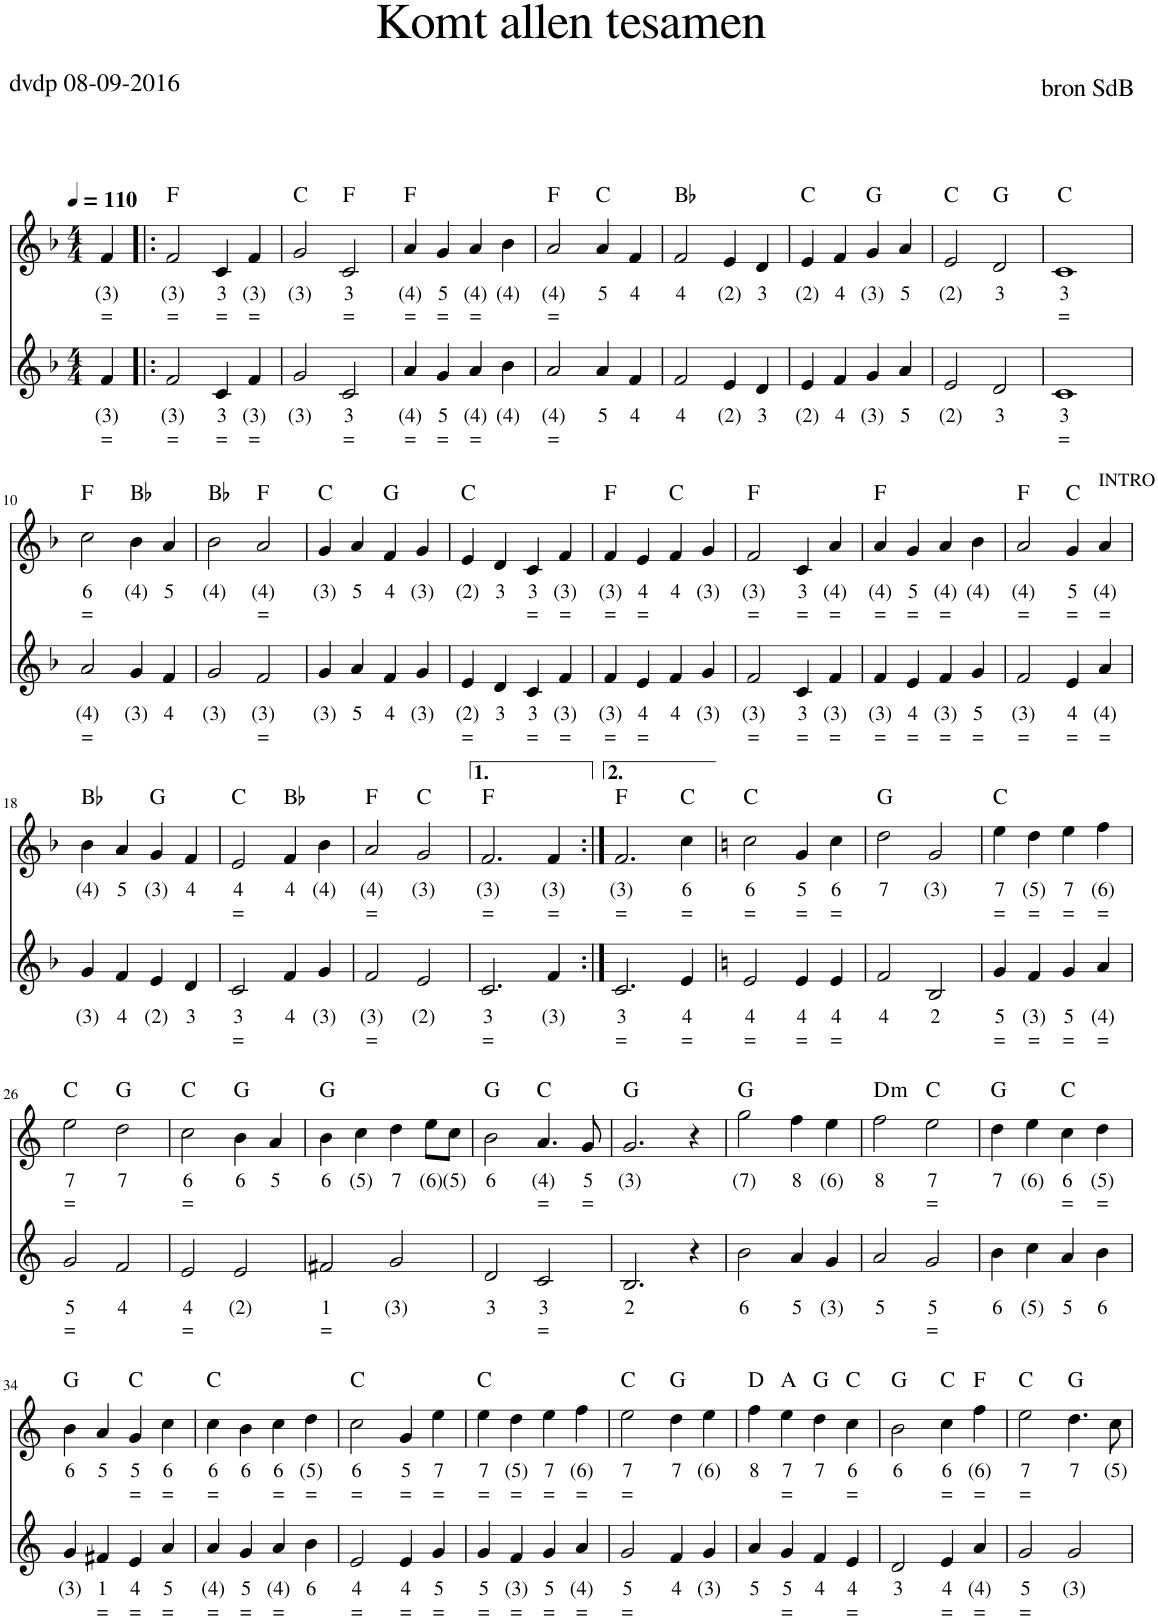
**kern	**text	**text	**kern	**text	**text	**harte
*part2	*part2	*part2	*part1	*part1	*part1	*part1
*staff2	*staff2	*staff2	*staff1	*staff1	*staff1	*
*I"Stem	*	*	*I"Stem	*	*	*
*clefG2	*	*	*clefG2	*	*	*
*k[b-]	*	*	*k[b-]	*	*	*
*M4/4	*	*	*M4/4	*	*	*
*MM110	*	*	*MM110	*	*	*
=1	=1	=1	=1	=1	=1	=1
!	!LO:LY:b	!LO:LY:b	!	!LO:LY:b	!LO:LY:b	!
4f/	(3)	=	4f/	(3)	=	.
=2!|:	=2!|:	=2!|:	=2!|:	=2!|:	=2!|:	=2!|:
!	!LO:LY:b	!LO:LY:b	!	!LO:LY:b	!LO:LY:b	!
2f/	(3)	=	2f/	(3)	=	F:maj
!	!LO:LY:b	!LO:LY:b	!	!LO:LY:b	!LO:LY:b	!
4c/	3	=	4c/	3	=	.
!	!LO:LY:b	!LO:LY:b	!	!LO:LY:b	!LO:LY:b	!
4f/	(3)	=	4f/	(3)	=	.
=3	=3	=3	=3	=3	=3	=3
!	!LO:LY:b	!	!	!LO:LY:b	!	!
2g/	(3)	.	2g/	(3)	.	C:maj
!	!LO:LY:b	!LO:LY:b	!	!LO:LY:b	!LO:LY:b	!
2c/	3	=	2c/	3	=	F:maj
=4	=4	=4	=4	=4	=4	=4
!	!LO:LY:b	!LO:LY:b	!	!LO:LY:b	!LO:LY:b	!
4a/	(4)	=	4a/	(4)	=	F:maj
!	!LO:LY:b	!LO:LY:b	!	!LO:LY:b	!LO:LY:b	!
4g/	5	=	4g/	5	=	.
!	!LO:LY:b	!LO:LY:b	!	!LO:LY:b	!LO:LY:b	!
4a/	(4)	=	4a/	(4)	=	.
!	!LO:LY:b	!	!	!LO:LY:b	!	!
4b-\	(4)	.	4b-\	(4)	.	.
=5	=5	=5	=5	=5	=5	=5
!	!LO:LY:b	!LO:LY:b	!	!LO:LY:b	!LO:LY:b	!
2a/	(4)	=	2a/	(4)	=	F:maj
!	!LO:LY:b	!	!	!LO:LY:b	!	!
4a/	5	.	4a/	5	.	C:maj
!	!LO:LY:b	!	!	!LO:LY:b	!	!
4f/	4	.	4f/	4	.	.
=6	=6	=6	=6	=6	=6	=6
!	!LO:LY:b	!	!	!LO:LY:b	!	!
2f/	4	.	2f/	4	.	Bb:maj
!	!LO:LY:b	!	!	!LO:LY:b	!	!
4e/	(2)	.	4e/	(2)	.	.
!	!LO:LY:b	!	!	!LO:LY:b	!	!
4d/	3	.	4d/	3	.	.
=7	=7	=7	=7	=7	=7	=7
!	!LO:LY:b	!	!	!LO:LY:b	!	!
4e/	(2)	.	4e/	(2)	.	C:maj
!	!LO:LY:b	!	!	!LO:LY:b	!	!
4f/	4	.	4f/	4	.	.
!	!LO:LY:b	!	!	!LO:LY:b	!	!
4g/	(3)	.	4g/	(3)	.	G:maj
!	!LO:LY:b	!	!	!LO:LY:b	!	!
4a/	5	.	4a/	5	.	.
=8	=8	=8	=8	=8	=8	=8
!	!LO:LY:b	!	!	!LO:LY:b	!	!
2e/	(2)	.	2e/	(2)	.	C:maj
!	!LO:LY:b	!	!	!LO:LY:b	!	!
2d/	3	.	2d/	3	.	G:maj
=9	=9	=9	=9	=9	=9	=9
!	!LO:LY:b	!LO:LY:b	!	!LO:LY:b	!LO:LY:b	!
1c	3	=	1c	3	=	C:maj
!!LO:LB:g=z
=10	=10	=10	=10	=10	=10	=10
!	!LO:LY:b	!LO:LY:b	!	!LO:LY:b	!LO:LY:b	!
2a/	(4)	=	2cc\	6	=	F:maj
!	!LO:LY:b	!	!	!LO:LY:b	!	!
4g/	(3)	.	4b-\	(4)	.	Bb:maj
!	!LO:LY:b	!	!	!LO:LY:b	!	!
4f/	4	.	4a/	5	.	.
=11	=11	=11	=11	=11	=11	=11
!	!LO:LY:b	!	!	!LO:LY:b	!	!
2g/	(3)	.	2b-\	(4)	.	Bb:maj
!	!LO:LY:b	!LO:LY:b	!	!LO:LY:b	!LO:LY:b	!
2f/	(3)	=	2a/	(4)	=	F:maj
=12	=12	=12	=12	=12	=12	=12
!	!LO:LY:b	!	!	!LO:LY:b	!	!
4g/	(3)	.	4g/	(3)	.	C:maj
!	!LO:LY:b	!	!	!LO:LY:b	!	!
4a/	5	.	4a/	5	.	.
!	!LO:LY:b	!	!	!LO:LY:b	!	!
4f/	4	.	4f/	4	.	G:maj
!	!LO:LY:b	!	!	!LO:LY:b	!	!
4g/	(3)	.	4g/	(3)	.	.
=13	=13	=13	=13	=13	=13	=13
!	!LO:LY:b	!LO:LY:b	!	!LO:LY:b	!	!
4e/	(2)	=	4e/	(2)	.	C:maj
!	!LO:LY:b	!	!	!LO:LY:b	!	!
4d/	3	.	4d/	3	.	.
!	!LO:LY:b	!LO:LY:b	!	!LO:LY:b	!LO:LY:b	!
4c/	3	=	4c/	3	=	.
!	!LO:LY:b	!LO:LY:b	!	!LO:LY:b	!LO:LY:b	!
4f/	(3)	=	4f/	(3)	=	.
=14	=14	=14	=14	=14	=14	=14
!	!LO:LY:b	!LO:LY:b	!	!LO:LY:b	!LO:LY:b	!
4f/	(3)	=	4f/	(3)	=	F:maj
!	!LO:LY:b	!LO:LY:b	!	!LO:LY:b	!LO:LY:b	!
4e/	4	=	4e/	4	=	.
!	!LO:LY:b	!	!	!LO:LY:b	!	!
4f/	4	.	4f/	4	.	C:maj
!	!LO:LY:b	!	!	!LO:LY:b	!	!
4g/	(3)	.	4g/	(3)	.	.
=15	=15	=15	=15	=15	=15	=15
!	!LO:LY:b	!LO:LY:b	!	!LO:LY:b	!LO:LY:b	!
2f/	(3)	=	2f/	(3)	=	F:maj
!	!LO:LY:b	!LO:LY:b	!	!LO:LY:b	!LO:LY:b	!
4c/	3	=	4c/	3	=	.
!	!LO:LY:b	!LO:LY:b	!	!LO:LY:b	!LO:LY:b	!
4f/	(3)	=	4a/	(4)	=	.
=16	=16	=16	=16	=16	=16	=16
!	!LO:LY:b	!LO:LY:b	!	!LO:LY:b	!LO:LY:b	!
4f/	(3)	=	4a/	(4)	=	F:maj
!	!LO:LY:b	!LO:LY:b	!	!LO:LY:b	!LO:LY:b	!
4e/	4	=	4g/	5	=	.
!	!LO:LY:b	!LO:LY:b	!	!LO:LY:b	!LO:LY:b	!
4f/	(3)	=	4a/	(4)	=	.
!	!LO:LY:b	!LO:LY:b	!	!LO:LY:b	!	!
4g/	5	=	4b-\	(4)	.	.
=17	=17	=17	=17	=17	=17	=17
!	!LO:LY:b	!LO:LY:b	!	!LO:LY:b	!LO:LY:b	!
2f/	(3)	=	2a/	(4)	=	F:maj
!	!LO:LY:b	!LO:LY:b	!	!LO:LY:b	!LO:LY:b	!
4e/	4	=	4g/	5	=	C:maj
!	!	!	!LO:TX:a:t=INTRO	!	!	!
!	!LO:LY:b	!LO:LY:b	!	!LO:LY:b	!LO:LY:b	!
4a/	(4)	=	4a/	(4)	=	.
!!LO:LB:g=z
=18	=18	=18	=18	=18	=18	=18
!	!LO:LY:b	!	!	!LO:LY:b	!	!
4g/	(3)	.	4b-\	(4)	.	Bb:maj
!	!LO:LY:b	!	!	!LO:LY:b	!	!
4f/	4	.	4a/	5	.	.
!	!LO:LY:b	!	!	!LO:LY:b	!	!
4e/	(2)	.	4g/	(3)	.	G:maj
!	!LO:LY:b	!	!	!LO:LY:b	!	!
4d/	3	.	4f/	4	.	.
=19	=19	=19	=19	=19	=19	=19
!	!LO:LY:b	!LO:LY:b	!	!LO:LY:b	!LO:LY:b	!
2c/	3	=	2e/	4	=	C:maj
!	!LO:LY:b	!	!	!LO:LY:b	!	!
4f/	4	.	4f/	4	.	Bb:maj
!	!LO:LY:b	!	!	!LO:LY:b	!	!
4g/	(3)	.	4b-\	(4)	.	.
=20	=20	=20	=20	=20	=20	=20
!	!LO:LY:b	!LO:LY:b	!	!LO:LY:b	!LO:LY:b	!
2f/	(3)	=	2a/	(4)	=	F:maj
!	!LO:LY:b	!	!	!LO:LY:b	!	!
2e/	(2)	.	2g/	(3)	.	C:maj
=21	=21	=21	=21	=21	=21	=21
!	!LO:LY:b	!LO:LY:b	!	!LO:LY:b	!LO:LY:b	!
2.c/	3	=	2.f/	(3)	=	F:maj
!	!LO:LY:b	!	!	!LO:LY:b	!LO:LY:b	!
4f/	(3)	.	4f/	(3)	=	.
=22:|!	=22:|!	=22:|!	=22:|!	=22:|!	=22:|!	=22:|!
!	!LO:LY:b	!LO:LY:b	!	!LO:LY:b	!LO:LY:b	!
2.c/	3	=	2.f/	(3)	=	F:maj
!	!LO:LY:b	!LO:LY:b	!	!LO:LY:b	!LO:LY:b	!
4e/	4	=	4cc\	6	=	C:maj
=23	=23	=23	=23	=23	=23	=23
*k[]	*	*	*k[]	*	*	*
!	!LO:LY:b	!LO:LY:b	!	!LO:LY:b	!LO:LY:b	!
2e/	4	=	2cc\	6	=	C:maj
!	!LO:LY:b	!LO:LY:b	!	!LO:LY:b	!LO:LY:b	!
4e/	4	=	4g/	5	=	.
!	!LO:LY:b	!LO:LY:b	!	!LO:LY:b	!LO:LY:b	!
4e/	4	=	4cc\	6	=	.
=24	=24	=24	=24	=24	=24	=24
!	!LO:LY:b	!	!	!LO:LY:b	!	!
2f/	4	.	2dd\	7	.	G:maj
!	!LO:LY:b	!	!	!LO:LY:b	!	!
2B/	2	.	2g/	(3)	.	.
=25	=25	=25	=25	=25	=25	=25
!	!LO:LY:b	!LO:LY:b	!	!LO:LY:b	!LO:LY:b	!
4g/	5	=	4ee\	7	=	C:maj
!	!LO:LY:b	!LO:LY:b	!	!LO:LY:b	!LO:LY:b	!
4f/	(3)	=	4dd\	(5)	=	.
!	!LO:LY:b	!LO:LY:b	!	!LO:LY:b	!LO:LY:b	!
4g/	5	=	4ee\	7	=	.
!	!LO:LY:b	!LO:LY:b	!	!LO:LY:b	!LO:LY:b	!
4a/	(4)	=	4ff\	(6)	=	.
!!LO:LB:g=z
=26	=26	=26	=26	=26	=26	=26
!	!LO:LY:b	!LO:LY:b	!	!LO:LY:b	!LO:LY:b	!
2g/	5	=	2ee\	7	=	C:maj
!	!LO:LY:b	!	!	!LO:LY:b	!	!
2f/	4	.	2dd\	7	.	G:maj
=27	=27	=27	=27	=27	=27	=27
!	!LO:LY:b	!LO:LY:b	!	!LO:LY:b	!LO:LY:b	!
2e/	4	=	2cc\	6	=	C:maj
!	!LO:LY:b	!	!	!LO:LY:b	!	!
2e/	(2)	.	4b\	6	.	G:maj
!	!	!	!	!LO:LY:b	!	!
.	.	.	4a/	5	.	.
=28	=28	=28	=28	=28	=28	=28
!	!LO:LY:b	!LO:LY:b	!	!LO:LY:b	!	!
2f#X/	1	=	4b\	6	.	G:maj
!	!	!	!	!LO:LY:b	!	!
.	.	.	4cc\	(5)	.	.
!	!LO:LY:b	!	!	!LO:LY:b	!	!
2g/	(3)	.	4dd\	7	.	.
!	!	!	!	!LO:LY:b	!	!
.	.	.	8ee\L	(6)	.	.
!	!	!	!	!LO:LY:b	!	!
.	.	.	8cc\J	(5)	.	.
=29	=29	=29	=29	=29	=29	=29
!	!LO:LY:b	!	!	!LO:LY:b	!	!
2d/	3	.	2b\	6	.	G:maj
!	!LO:LY:b	!LO:LY:b	!	!LO:LY:b	!LO:LY:b	!
2c/	3	=	4.a/	(4)	=	C:maj
!	!	!	!	!LO:LY:b	!LO:LY:b	!
.	.	.	8g/	5	=	.
=30	=30	=30	=30	=30	=30	=30
!	!LO:LY:b	!	!	!LO:LY:b	!	!
2.B/	2	.	2.g/	(3)	.	G:maj
4r	.	.	4r	.	.	.
=31	=31	=31	=31	=31	=31	=31
!	!LO:LY:b	!	!	!LO:LY:b	!	!
2b\	6	.	2gg\	(7)	.	G:maj
!	!LO:LY:b	!	!	!LO:LY:b	!	!
4a/	5	.	4ff\	8	.	.
!	!LO:LY:b	!	!	!LO:LY:b	!	!
4g/	(3)	.	4ee\	(6)	.	.
=32	=32	=32	=32	=32	=32	=32
!	!LO:LY:b	!	!	!LO:LY:b	!	!LO:H:kt=m
2a/	5	.	2ff\	8	.	D:min
!	!LO:LY:b	!LO:LY:b	!	!LO:LY:b	!LO:LY:b	!
2g/	5	=	2ee\	7	=	C:maj
=33	=33	=33	=33	=33	=33	=33
!	!LO:LY:b	!	!	!LO:LY:b	!	!
4b\	6	.	4dd\	7	.	G:maj
!	!LO:LY:b	!	!	!LO:LY:b	!	!
4cc\	(5)	.	4ee\	(6)	.	.
!	!LO:LY:b	!	!	!LO:LY:b	!LO:LY:b	!
4a/	5	.	4cc\	6	=	C:maj
!	!LO:LY:b	!	!	!LO:LY:b	!LO:LY:b	!
4b\	6	.	4dd\	(5)	=	.
!!LO:LB:g=z
=34	=34	=34	=34	=34	=34	=34
!	!LO:LY:b	!	!	!LO:LY:b	!	!
4g/	(3)	.	4b\	6	.	G:maj
!	!LO:LY:b	!LO:LY:b	!	!LO:LY:b	!	!
4f#X/	1	=	4a/	5	.	.
!	!LO:LY:b	!LO:LY:b	!	!LO:LY:b	!LO:LY:b	!
4e/	4	=	4g/	5	=	C:maj
!	!LO:LY:b	!LO:LY:b	!	!LO:LY:b	!LO:LY:b	!
4a/	5	=	4cc\	6	=	.
=35	=35	=35	=35	=35	=35	=35
!	!LO:LY:b	!LO:LY:b	!	!LO:LY:b	!LO:LY:b	!
4a/	(4)	=	4cc\	6	=	C:maj
!	!LO:LY:b	!LO:LY:b	!	!LO:LY:b	!	!
4g/	5	=	4b\	6	.	.
!	!LO:LY:b	!LO:LY:b	!	!LO:LY:b	!LO:LY:b	!
4a/	(4)	=	4cc\	6	=	.
!	!LO:LY:b	!	!	!LO:LY:b	!LO:LY:b	!
4b\	6	.	4dd\	(5)	=	.
=36	=36	=36	=36	=36	=36	=36
!	!LO:LY:b	!LO:LY:b	!	!LO:LY:b	!LO:LY:b	!
2e/	4	=	2cc\	6	=	C:maj
!	!LO:LY:b	!LO:LY:b	!	!LO:LY:b	!LO:LY:b	!
4e/	4	=	4g/	5	=	.
!	!LO:LY:b	!LO:LY:b	!	!LO:LY:b	!LO:LY:b	!
4g/	5	=	4ee\	7	=	.
=37	=37	=37	=37	=37	=37	=37
!	!LO:LY:b	!LO:LY:b	!	!LO:LY:b	!LO:LY:b	!
4g/	5	=	4ee\	7	=	C:maj
!	!LO:LY:b	!LO:LY:b	!	!LO:LY:b	!LO:LY:b	!
4f/	(3)	=	4dd\	(5)	=	.
!	!LO:LY:b	!LO:LY:b	!	!LO:LY:b	!LO:LY:b	!
4g/	5	=	4ee\	7	=	.
!	!LO:LY:b	!LO:LY:b	!	!LO:LY:b	!LO:LY:b	!
4a/	(4)	=	4ff\	(6)	=	.
=38	=38	=38	=38	=38	=38	=38
!	!LO:LY:b	!LO:LY:b	!	!LO:LY:b	!LO:LY:b	!
2g/	5	=	2ee\	7	=	C:maj
!	!LO:LY:b	!	!	!LO:LY:b	!	!
4f/	4	.	4dd\	7	.	G:maj
!	!LO:LY:b	!	!	!LO:LY:b	!	!
4g/	(3)	.	4ee\	(6)	.	.
=39	=39	=39	=39	=39	=39	=39
!	!LO:LY:b	!	!	!LO:LY:b	!	!
4a/	5	.	4ff\	8	.	D:maj
!	!LO:LY:b	!LO:LY:b	!	!LO:LY:b	!LO:LY:b	!
4g/	5	=	4ee\	7	=	A:maj
!	!LO:LY:b	!	!	!LO:LY:b	!	!
4f/	4	.	4dd\	7	.	G:maj
!	!LO:LY:b	!LO:LY:b	!	!LO:LY:b	!LO:LY:b	!
4e/	4	=	4cc\	6	=	C:maj
=40	=40	=40	=40	=40	=40	=40
!	!LO:LY:b	!	!	!LO:LY:b	!	!
2d/	3	.	2b\	6	.	G:maj
!	!LO:LY:b	!LO:LY:b	!	!LO:LY:b	!LO:LY:b	!
4e/	4	=	4cc\	6	=	C:maj
!	!LO:LY:b	!LO:LY:b	!	!LO:LY:b	!LO:LY:b	!
4a/	(4)	=	4ff\	(6)	=	F:maj
=41	=41	=41	=41	=41	=41	=41
!	!LO:LY:b	!LO:LY:b	!	!LO:LY:b	!LO:LY:b	!
2g/	5	=	2ee\	7	=	C:maj
!	!LO:LY:b	!	!	!LO:LY:b	!	!
2g/	(3)	.	4.dd\	7	.	G:maj
!	!	!	!	!LO:LY:b	!	!
.	.	.	8cc\	(5)	.	.
=	=	=	=	=	=	=
*-	*-	*-	*-	*-	*-	*-
